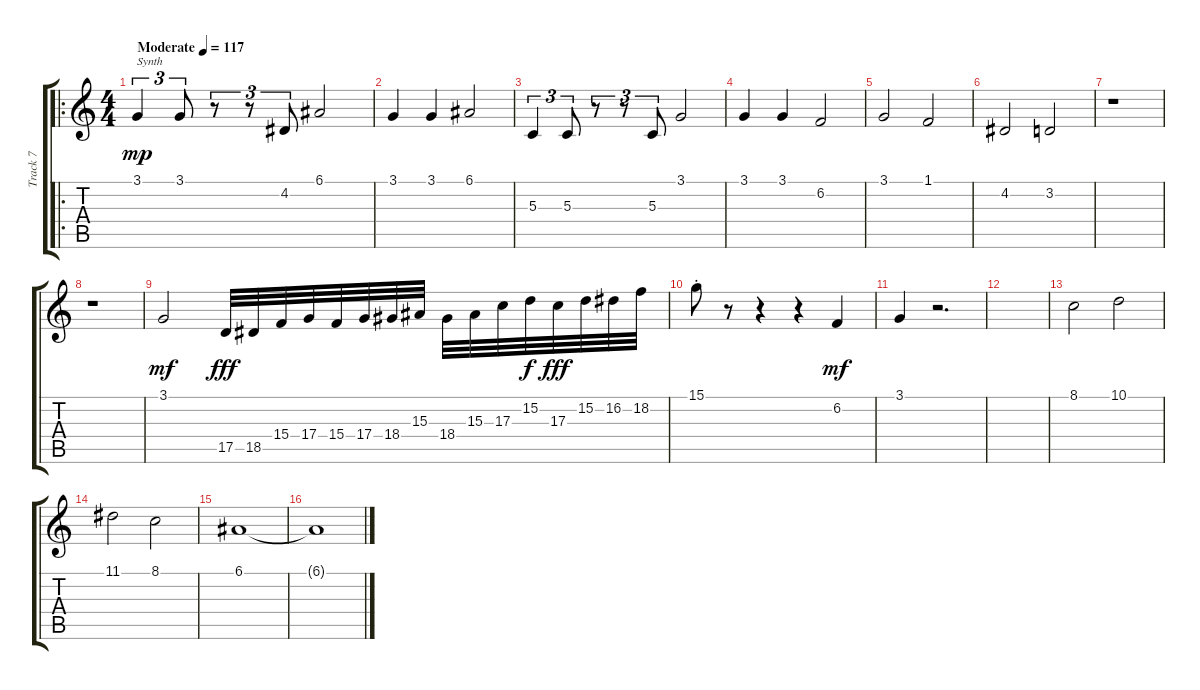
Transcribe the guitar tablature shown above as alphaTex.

\track ("Track 7" "Track 7") {instrument synthstrings1}
\staff {score tabs}
\tuning (E4 B3 G3 D3 A2 E2) {hide}
\ro
\ts (4 4)
\tempo (117 "Moderate")
\clef g2
\ks c
3.1.4{tu (3 2) txt "Synth" dy mp instrument synthstrings1} 3.1.8{tu (3 2)} r.8{tu (3 2)} r.8{tu (3 2)} 4.2.8{tu (3 2)} 6.1.2 |
3.1.4 3.1.4 6.1.2 |
5.3.4{tu (3 2)} 5.3.8{tu (3 2)} r.8{tu (3 2)} r.8{tu (3 2)} 5.3.8{tu (3 2)} 3.1.2 |
3.1.4 3.1.4 6.2.2 |
3.1.2 1.1.2 |
4.2.2 3.2.2 |
r.1 |
r.1 |
3.1.2{dy mf} 17.5.32{dy fff} 18.5.32 15.4.32 17.4.32 15.4.32 17.4.32 18.4.32 15.3.32 18.4.32 15.3.32 17.3.32 15.2.32{dy f} 17.3.32{dy fff} 15.2.32 16.2.32 18.2.32 |
15.1{st}.8 r.8 r.4 r.4 6.2.4{dy mf} |
3.1.4 r.2{d} |
|
8.1.2 10.1.2 |
11.1.2 8.1.2 |
6.1.1 |
6.1{t}.1
